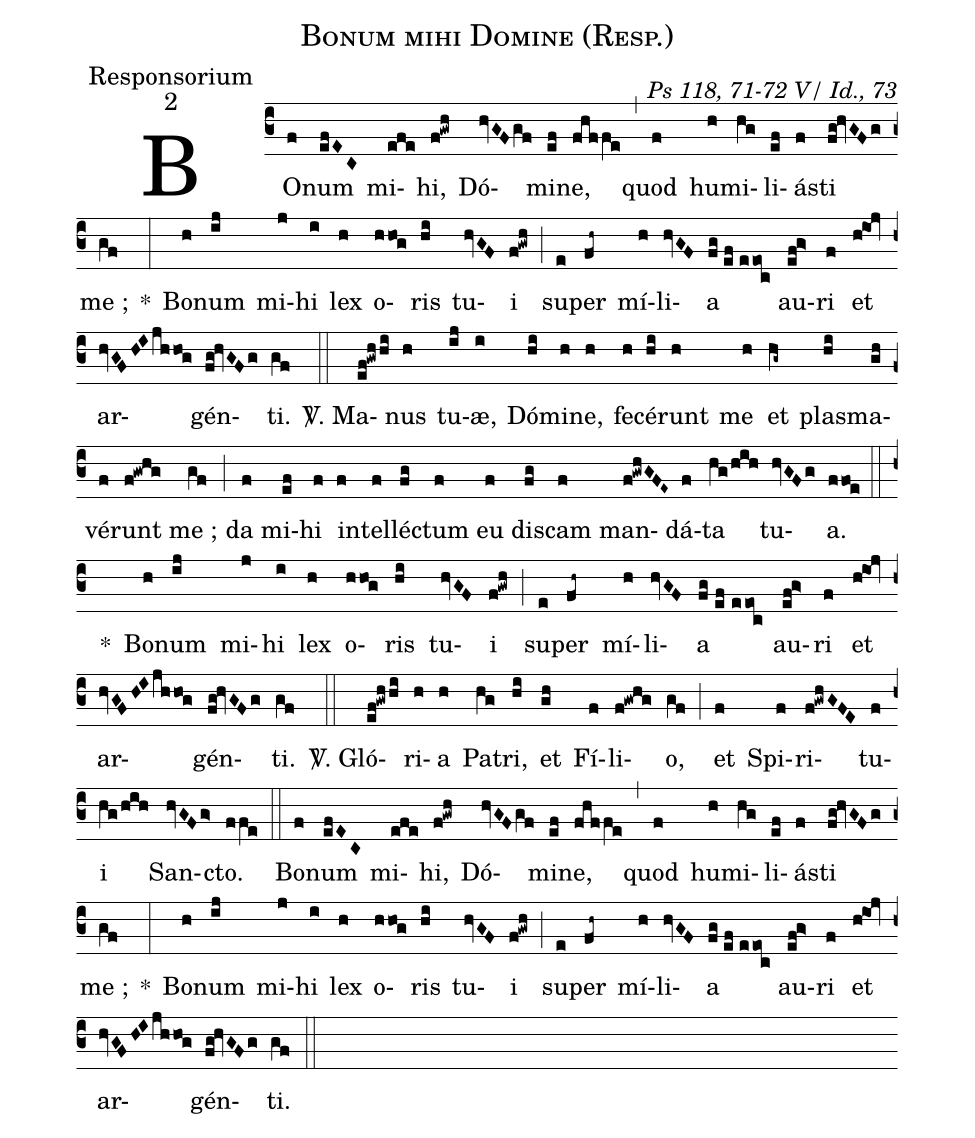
name:Bonum mihi Domine (Resp.);
office-part:Responsorium;
mode:2;
commentary:Ps 118, 71-72 V/ Id., 73;
%%
(c3)BO(f)num(efEC) mi(efe)hi,(f!gwh) Dó(hvGFgf)mi(ef)ne,(fhffe) (,) quod(f) hu(h)mi(hg)li(ef)ás(f)ti(fg!hvGFg) me ;(gf) *(:) Bo(h)num(ij) mi(j)hi(i) lex(h) o(hhog)ris(hi) tu(hvGF)i(f!gwh) (;) su(e)per(fh~) mí(h)li(hvGF)a(fg//ef//eeoc) au(ef!g>)ri(f) et(h!ioj) ar(hvGF/HIjhhog)gén(fg!hvGFg)ti.(gf) (::)

<sp>V/</sp>. Ma(ef!gwhhi)nus(h) tu(ij)æ,(i) Dó(hi)mi(h)ne,(h) fe(h)cé(hi)runt(h) me(h) et(hg~) plas(hi)ma(gh)vé(f)runt(f!gwhg) me ;(gf) (;) da(f) mi(ef)hi(f) in(f)tel(f)léc(fg)tum(f) eu(f) dis(fg)cam(f) man(f!gwhGFE~)dá(f)ta(hg/hih) tu(hvGFg)a.(ffoe) (::)
*() Bo(h)num(ij) mi(j)hi(i) lex(h) o(hhog)ris(hi) tu(hvGF)i(f!gwh) (;) su(e)per(fh~) mí(h)li(hvGF)a(fg//ef//eeoc) au(ef!g>)ri(f) et(h!ioj) ar(hvGF/HIjhhog)gén(fg!hvGFg)ti.(gf) (::)

<sp>V/</sp>. Gló(ef!gwh/hi)ri(h)a(h) Pa(hg)tri,(hi) et(gh) Fí(f)li(f!gwhg)o,(gf) (;)et(f) Spi(f)ri(f!gwhG!FE)tu(f)i(hg/hih) San(hvGFg>)cto.(ffe) (::)
Bo(f)num(efEC) mi(efe)hi,(f!gwh) Dó(hvGFgf)mi(ef)ne,(fhffe) (,) quod(f) hu(h)mi(hg)li(ef)ás(f)ti(fg!hvGFg) me ;(gf) *(:) Bo(h)num(ij) mi(j)hi(i) lex(h) o(hhog)ris(hi) tu(hvGF)i(f!gwh) (;) su(e)per(fh~) mí(h)li(hvGF)a(fg//ef//eeoc) au(ef!g>)ri(f) et(h!ioj) ar(hvGF/HIjhhog)gén(fg!hvGFg)ti.(gf) (::)
